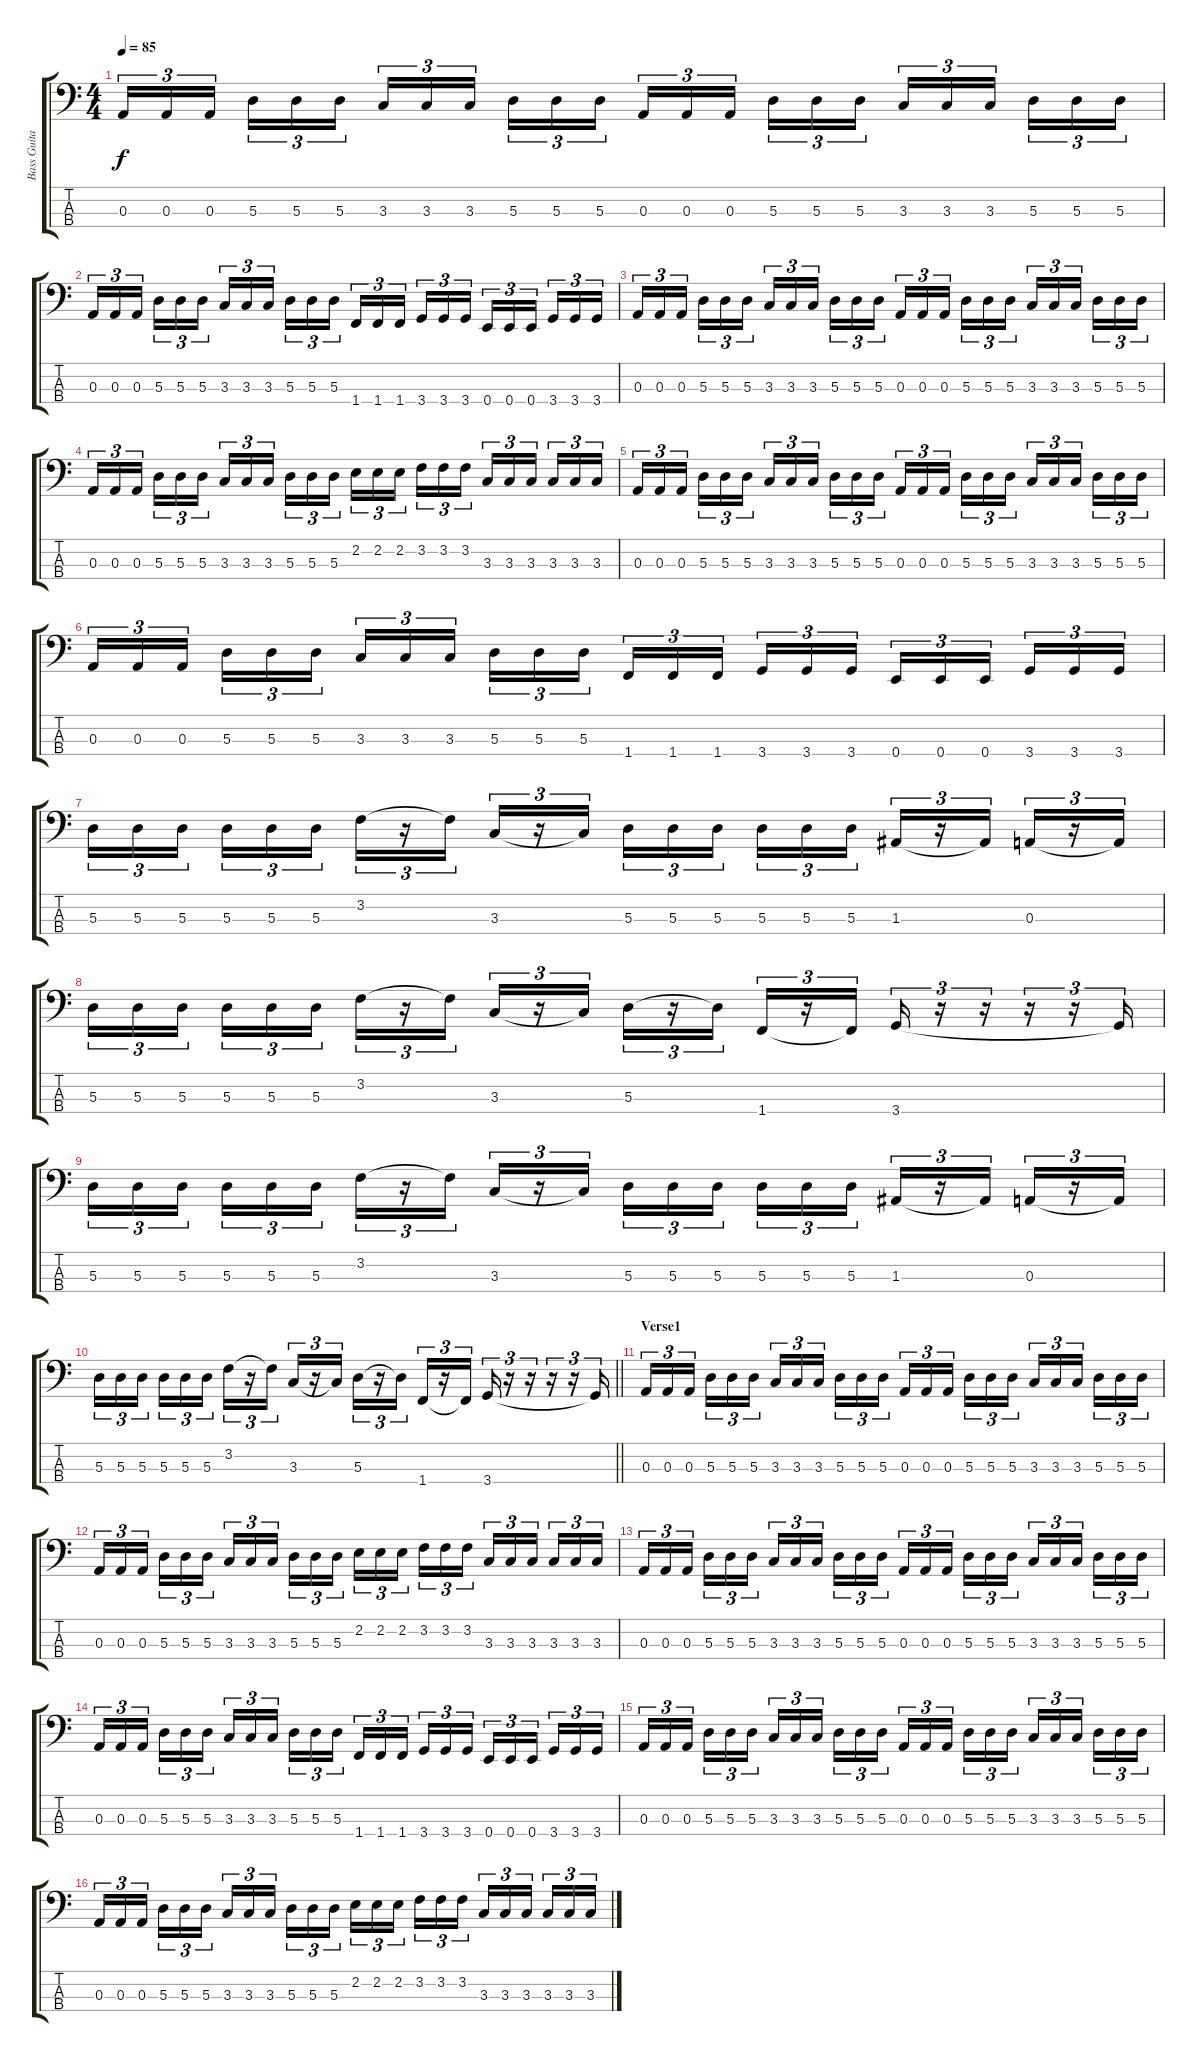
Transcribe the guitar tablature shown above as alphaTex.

\track ("Bass Guitar" "Bass Guita") {instrument electricbassfinger}
\staff {score tabs}
\tuning (G2 D2 A1 E1) {hide}
\ts (4 4)
\tempo 85
\clef f4
\ks c
0.3.16{tu (3 2) dy f} 0.3.16{tu (3 2)} 0.3.16{tu (3 2)} 5.3.16{tu (3 2)} 5.3.16{tu (3 2)} 5.3.16{tu (3 2)} 3.3.16{tu (3 2)} 3.3.16{tu (3 2)} 3.3.16{tu (3 2)} 5.3.16{tu (3 2)} 5.3.16{tu (3 2)} 5.3.16{tu (3 2)} 0.3.16{tu (3 2)} 0.3.16{tu (3 2)} 0.3.16{tu (3 2)} 5.3.16{tu (3 2)} 5.3.16{tu (3 2)} 5.3.16{tu (3 2)} 3.3.16{tu (3 2)} 3.3.16{tu (3 2)} 3.3.16{tu (3 2)} 5.3.16{tu (3 2)} 5.3.16{tu (3 2)} 5.3.16{tu (3 2)} |
0.3.16{tu (3 2)} 0.3.16{tu (3 2)} 0.3.16{tu (3 2)} 5.3.16{tu (3 2)} 5.3.16{tu (3 2)} 5.3.16{tu (3 2)} 3.3.16{tu (3 2)} 3.3.16{tu (3 2)} 3.3.16{tu (3 2)} 5.3.16{tu (3 2)} 5.3.16{tu (3 2)} 5.3.16{tu (3 2)} 1.4.16{tu (3 2)} 1.4.16{tu (3 2)} 1.4.16{tu (3 2)} 3.4.16{tu (3 2)} 3.4.16{tu (3 2)} 3.4.16{tu (3 2)} 0.4.16{tu (3 2)} 0.4.16{tu (3 2)} 0.4.16{tu (3 2)} 3.4.16{tu (3 2)} 3.4.16{tu (3 2)} 3.4.16{tu (3 2)} |
0.3.16{tu (3 2)} 0.3.16{tu (3 2)} 0.3.16{tu (3 2)} 5.3.16{tu (3 2)} 5.3.16{tu (3 2)} 5.3.16{tu (3 2)} 3.3.16{tu (3 2)} 3.3.16{tu (3 2)} 3.3.16{tu (3 2)} 5.3.16{tu (3 2)} 5.3.16{tu (3 2)} 5.3.16{tu (3 2)} 0.3.16{tu (3 2)} 0.3.16{tu (3 2)} 0.3.16{tu (3 2)} 5.3.16{tu (3 2)} 5.3.16{tu (3 2)} 5.3.16{tu (3 2)} 3.3.16{tu (3 2)} 3.3.16{tu (3 2)} 3.3.16{tu (3 2)} 5.3.16{tu (3 2)} 5.3.16{tu (3 2)} 5.3.16{tu (3 2)} |
0.3.16{tu (3 2)} 0.3.16{tu (3 2)} 0.3.16{tu (3 2)} 5.3.16{tu (3 2)} 5.3.16{tu (3 2)} 5.3.16{tu (3 2)} 3.3.16{tu (3 2)} 3.3.16{tu (3 2)} 3.3.16{tu (3 2)} 5.3.16{tu (3 2)} 5.3.16{tu (3 2)} 5.3.16{tu (3 2)} 2.2.16{tu (3 2)} 2.2.16{tu (3 2)} 2.2.16{tu (3 2)} 3.2.16{tu (3 2)} 3.2.16{tu (3 2)} 3.2.16{tu (3 2)} 3.3.16{tu (3 2)} 3.3.16{tu (3 2)} 3.3.16{tu (3 2)} 3.3.16{tu (3 2)} 3.3.16{tu (3 2)} 3.3.16{tu (3 2)} |
0.3.16{tu (3 2)} 0.3.16{tu (3 2)} 0.3.16{tu (3 2)} 5.3.16{tu (3 2)} 5.3.16{tu (3 2)} 5.3.16{tu (3 2)} 3.3.16{tu (3 2)} 3.3.16{tu (3 2)} 3.3.16{tu (3 2)} 5.3.16{tu (3 2)} 5.3.16{tu (3 2)} 5.3.16{tu (3 2)} 0.3.16{tu (3 2)} 0.3.16{tu (3 2)} 0.3.16{tu (3 2)} 5.3.16{tu (3 2)} 5.3.16{tu (3 2)} 5.3.16{tu (3 2)} 3.3.16{tu (3 2)} 3.3.16{tu (3 2)} 3.3.16{tu (3 2)} 5.3.16{tu (3 2)} 5.3.16{tu (3 2)} 5.3.16{tu (3 2)} |
0.3.16{tu (3 2)} 0.3.16{tu (3 2)} 0.3.16{tu (3 2)} 5.3.16{tu (3 2)} 5.3.16{tu (3 2)} 5.3.16{tu (3 2)} 3.3.16{tu (3 2)} 3.3.16{tu (3 2)} 3.3.16{tu (3 2)} 5.3.16{tu (3 2)} 5.3.16{tu (3 2)} 5.3.16{tu (3 2)} 1.4.16{tu (3 2)} 1.4.16{tu (3 2)} 1.4.16{tu (3 2)} 3.4.16{tu (3 2)} 3.4.16{tu (3 2)} 3.4.16{tu (3 2)} 0.4.16{tu (3 2)} 0.4.16{tu (3 2)} 0.4.16{tu (3 2)} 3.4.16{tu (3 2)} 3.4.16{tu (3 2)} 3.4.16{tu (3 2)} |
5.3.16{tu (3 2)} 5.3.16{tu (3 2)} 5.3.16{tu (3 2)} 5.3.16{tu (3 2)} 5.3.16{tu (3 2)} 5.3.16{tu (3 2)} 3.2.16{tu (3 2)} r.16{tu (3 2)} 3.2{t}.16{tu (3 2)} 3.3.16{tu (3 2)} r.16{tu (3 2)} 3.3{t}.16{tu (3 2)} 5.3.16{tu (3 2)} 5.3.16{tu (3 2)} 5.3.16{tu (3 2)} 5.3.16{tu (3 2)} 5.3.16{tu (3 2)} 5.3.16{tu (3 2)} 1.3.16{tu (3 2)} r.16{tu (3 2)} 1.3{t}.16{tu (3 2)} 0.3.16{tu (3 2)} r.16{tu (3 2)} 0.3{t}.16{tu (3 2)} |
5.3.16{tu (3 2)} 5.3.16{tu (3 2)} 5.3.16{tu (3 2)} 5.3.16{tu (3 2)} 5.3.16{tu (3 2)} 5.3.16{tu (3 2)} 3.2.16{tu (3 2)} r.16{tu (3 2)} 3.2{t}.16{tu (3 2)} 3.3.16{tu (3 2)} r.16{tu (3 2)} 3.3{t}.16{tu (3 2)} 5.3.16{tu (3 2)} r.16{tu (3 2)} 5.3{t}.16{tu (3 2)} 1.4.16{tu (3 2)} r.16{tu (3 2)} 1.4{t}.16{tu (3 2)} 3.4.16{tu (3 2)} r.16{tu (3 2)} r.16{tu (3 2)} r.16{tu (3 2)} r.16{tu (3 2)} 3.4{t}.16{tu (3 2)} |
5.3.16{tu (3 2)} 5.3.16{tu (3 2)} 5.3.16{tu (3 2)} 5.3.16{tu (3 2)} 5.3.16{tu (3 2)} 5.3.16{tu (3 2)} 3.2.16{tu (3 2)} r.16{tu (3 2)} 3.2{t}.16{tu (3 2)} 3.3.16{tu (3 2)} r.16{tu (3 2)} 3.3{t}.16{tu (3 2)} 5.3.16{tu (3 2)} 5.3.16{tu (3 2)} 5.3.16{tu (3 2)} 5.3.16{tu (3 2)} 5.3.16{tu (3 2)} 5.3.16{tu (3 2)} 1.3.16{tu (3 2)} r.16{tu (3 2)} 1.3{t}.16{tu (3 2)} 0.3.16{tu (3 2)} r.16{tu (3 2)} 0.3{t}.16{tu (3 2)} |
\barLineRight lightlight
5.3.16{tu (3 2)} 5.3.16{tu (3 2)} 5.3.16{tu (3 2)} 5.3.16{tu (3 2)} 5.3.16{tu (3 2)} 5.3.16{tu (3 2)} 3.2.16{tu (3 2)} r.16{tu (3 2)} 3.2{t}.16{tu (3 2)} 3.3.16{tu (3 2)} r.16{tu (3 2)} 3.3{t}.16{tu (3 2)} 5.3.16{tu (3 2)} r.16{tu (3 2)} 5.3{t}.16{tu (3 2)} 1.4.16{tu (3 2)} r.16{tu (3 2)} 1.4{t}.16{tu (3 2)} 3.4.16{tu (3 2)} r.16{tu (3 2)} r.16{tu (3 2)} r.16{tu (3 2)} r.16{tu (3 2)} 3.4{t}.16{tu (3 2)} |
\section ("" "Verse1")
0.3.16{tu (3 2)} 0.3.16{tu (3 2)} 0.3.16{tu (3 2)} 5.3.16{tu (3 2)} 5.3.16{tu (3 2)} 5.3.16{tu (3 2)} 3.3.16{tu (3 2)} 3.3.16{tu (3 2)} 3.3.16{tu (3 2)} 5.3.16{tu (3 2)} 5.3.16{tu (3 2)} 5.3.16{tu (3 2)} 0.3.16{tu (3 2)} 0.3.16{tu (3 2)} 0.3.16{tu (3 2)} 5.3.16{tu (3 2)} 5.3.16{tu (3 2)} 5.3.16{tu (3 2)} 3.3.16{tu (3 2)} 3.3.16{tu (3 2)} 3.3.16{tu (3 2)} 5.3.16{tu (3 2)} 5.3.16{tu (3 2)} 5.3.16{tu (3 2)} |
0.3.16{tu (3 2)} 0.3.16{tu (3 2)} 0.3.16{tu (3 2)} 5.3.16{tu (3 2)} 5.3.16{tu (3 2)} 5.3.16{tu (3 2)} 3.3.16{tu (3 2)} 3.3.16{tu (3 2)} 3.3.16{tu (3 2)} 5.3.16{tu (3 2)} 5.3.16{tu (3 2)} 5.3.16{tu (3 2)} 2.2.16{tu (3 2)} 2.2.16{tu (3 2)} 2.2.16{tu (3 2)} 3.2.16{tu (3 2)} 3.2.16{tu (3 2)} 3.2.16{tu (3 2)} 3.3.16{tu (3 2)} 3.3.16{tu (3 2)} 3.3.16{tu (3 2)} 3.3.16{tu (3 2)} 3.3.16{tu (3 2)} 3.3.16{tu (3 2)} |
0.3.16{tu (3 2)} 0.3.16{tu (3 2)} 0.3.16{tu (3 2)} 5.3.16{tu (3 2)} 5.3.16{tu (3 2)} 5.3.16{tu (3 2)} 3.3.16{tu (3 2)} 3.3.16{tu (3 2)} 3.3.16{tu (3 2)} 5.3.16{tu (3 2)} 5.3.16{tu (3 2)} 5.3.16{tu (3 2)} 0.3.16{tu (3 2)} 0.3.16{tu (3 2)} 0.3.16{tu (3 2)} 5.3.16{tu (3 2)} 5.3.16{tu (3 2)} 5.3.16{tu (3 2)} 3.3.16{tu (3 2)} 3.3.16{tu (3 2)} 3.3.16{tu (3 2)} 5.3.16{tu (3 2)} 5.3.16{tu (3 2)} 5.3.16{tu (3 2)} |
0.3.16{tu (3 2)} 0.3.16{tu (3 2)} 0.3.16{tu (3 2)} 5.3.16{tu (3 2)} 5.3.16{tu (3 2)} 5.3.16{tu (3 2)} 3.3.16{tu (3 2)} 3.3.16{tu (3 2)} 3.3.16{tu (3 2)} 5.3.16{tu (3 2)} 5.3.16{tu (3 2)} 5.3.16{tu (3 2)} 1.4.16{tu (3 2)} 1.4.16{tu (3 2)} 1.4.16{tu (3 2)} 3.4.16{tu (3 2)} 3.4.16{tu (3 2)} 3.4.16{tu (3 2)} 0.4.16{tu (3 2)} 0.4.16{tu (3 2)} 0.4.16{tu (3 2)} 3.4.16{tu (3 2)} 3.4.16{tu (3 2)} 3.4.16{tu (3 2)} |
0.3.16{tu (3 2)} 0.3.16{tu (3 2)} 0.3.16{tu (3 2)} 5.3.16{tu (3 2)} 5.3.16{tu (3 2)} 5.3.16{tu (3 2)} 3.3.16{tu (3 2)} 3.3.16{tu (3 2)} 3.3.16{tu (3 2)} 5.3.16{tu (3 2)} 5.3.16{tu (3 2)} 5.3.16{tu (3 2)} 0.3.16{tu (3 2)} 0.3.16{tu (3 2)} 0.3.16{tu (3 2)} 5.3.16{tu (3 2)} 5.3.16{tu (3 2)} 5.3.16{tu (3 2)} 3.3.16{tu (3 2)} 3.3.16{tu (3 2)} 3.3.16{tu (3 2)} 5.3.16{tu (3 2)} 5.3.16{tu (3 2)} 5.3.16{tu (3 2)} |
0.3.16{tu (3 2)} 0.3.16{tu (3 2)} 0.3.16{tu (3 2)} 5.3.16{tu (3 2)} 5.3.16{tu (3 2)} 5.3.16{tu (3 2)} 3.3.16{tu (3 2)} 3.3.16{tu (3 2)} 3.3.16{tu (3 2)} 5.3.16{tu (3 2)} 5.3.16{tu (3 2)} 5.3.16{tu (3 2)} 2.2.16{tu (3 2)} 2.2.16{tu (3 2)} 2.2.16{tu (3 2)} 3.2.16{tu (3 2)} 3.2.16{tu (3 2)} 3.2.16{tu (3 2)} 3.3.16{tu (3 2)} 3.3.16{tu (3 2)} 3.3.16{tu (3 2)} 3.3.16{tu (3 2)} 3.3.16{tu (3 2)} 3.3.16{tu (3 2)}
